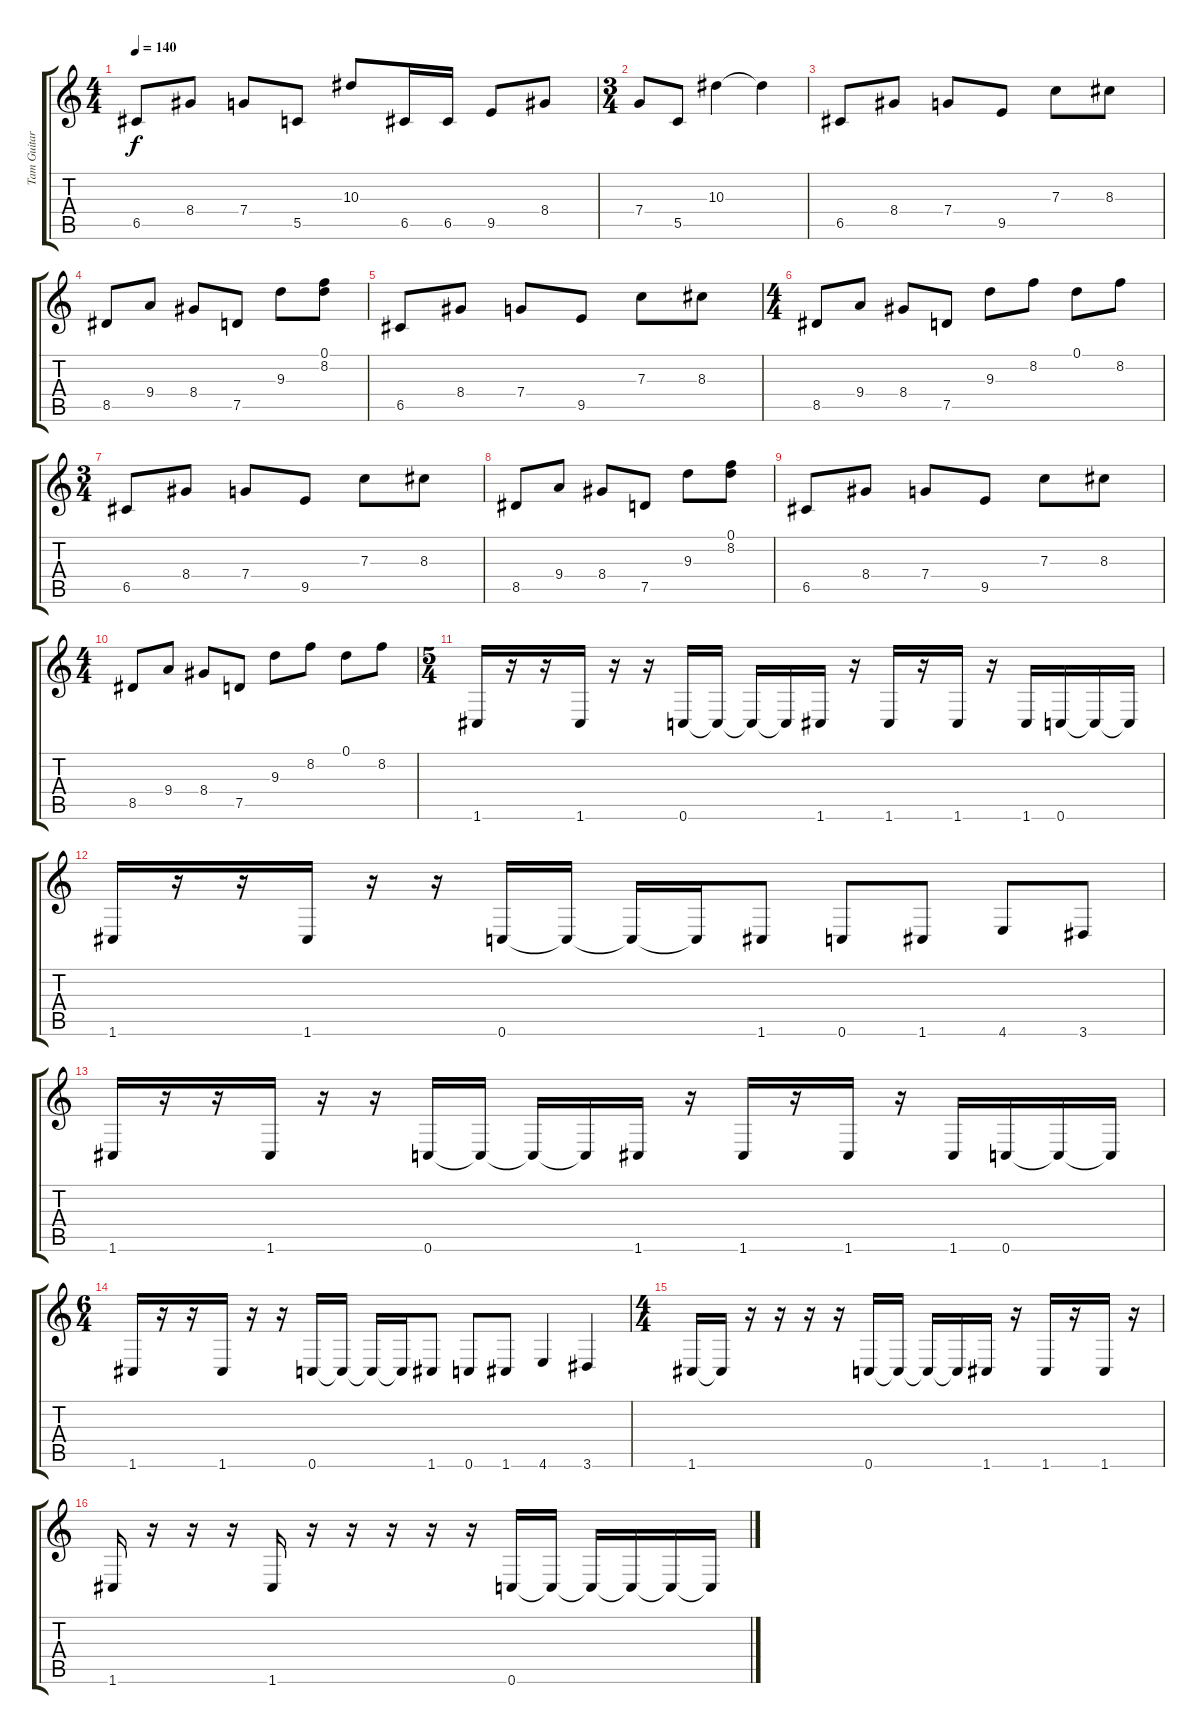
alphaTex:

\track ("Tam Guitar" "Tam Guitar") {instrument overdrivenguitar}
\staff {score tabs}
\tuning (D4 A3 F3 C3 G2 C2) {hide}
\ts (4 4)
\tempo 140
\clef g2
\ks c
6.5.8{dy f} 8.4.8 7.4.8 5.5.8 10.3.8 6.5.16 6.5.16 9.5.8 8.4.8 |
\ts (3 4)
7.4.8 5.5.8 10.3.4 10.3{t}.4 |
6.5.8 8.4.8 7.4.8 9.5.8 7.3.8 8.3.8 |
8.5.8 9.4.8 8.4.8 7.5.8 9.3.8 (0.1 8.2).8 |
6.5.8 8.4.8 7.4.8 9.5.8 7.3.8 8.3.8 |
\ts (4 4)
8.5.8 9.4.8 8.4.8 7.5.8 9.3.8 8.2.8 0.1.8 8.2.8 |
\ts (3 4)
6.5.8 8.4.8 7.4.8 9.5.8 7.3.8 8.3.8 |
8.5.8 9.4.8 8.4.8 7.5.8 9.3.8 (0.1 8.2).8 |
6.5.8 8.4.8 7.4.8 9.5.8 7.3.8 8.3.8 |
\ts (4 4)
8.5.8 9.4.8 8.4.8 7.5.8 9.3.8 8.2.8 0.1.8 8.2.8 |
\ts (5 4)
1.6.16 r.16 r.16 1.6.16 r.16 r.16 0.6.16 0.6{t}.16 0.6{t}.16 0.6{t}.16 1.6.16 r.16 1.6.16 r.16 1.6.16 r.16 1.6.16 0.6.16 0.6{t}.16 0.6{t}.16 |
1.6.16 r.16 r.16 1.6.16 r.16 r.16 0.6.16 0.6{t}.16 0.6{t}.16 0.6{t}.16 1.6.8 0.6.8 1.6.8 4.6.8 3.6.8 |
1.6.16 r.16 r.16 1.6.16 r.16 r.16 0.6.16 0.6{t}.16 0.6{t}.16 0.6{t}.16 1.6.16 r.16 1.6.16 r.16 1.6.16 r.16 1.6.16 0.6.16 0.6{t}.16 0.6{t}.16 |
\ts (6 4)
1.6.16 r.16 r.16 1.6.16 r.16 r.16 0.6.16 0.6{t}.16 0.6{t}.16 0.6{t}.16 1.6.8 0.6.8 1.6.8 4.6.4 3.6.4 |
\ts (4 4)
1.6.16 1.6{t}.16 r.16 r.16 r.16 r.16 0.6.16 0.6{t}.16 0.6{t}.16 0.6{t}.16 1.6.16 r.16 1.6.16 r.16 1.6.16 r.16 |
1.6.16 r.16 r.16 r.16 1.6.16 r.16 r.16 r.16 r.16 r.16 0.6.16 0.6{t}.16 0.6{t}.16 0.6{t}.16 0.6{t}.16 0.6{t}.16
